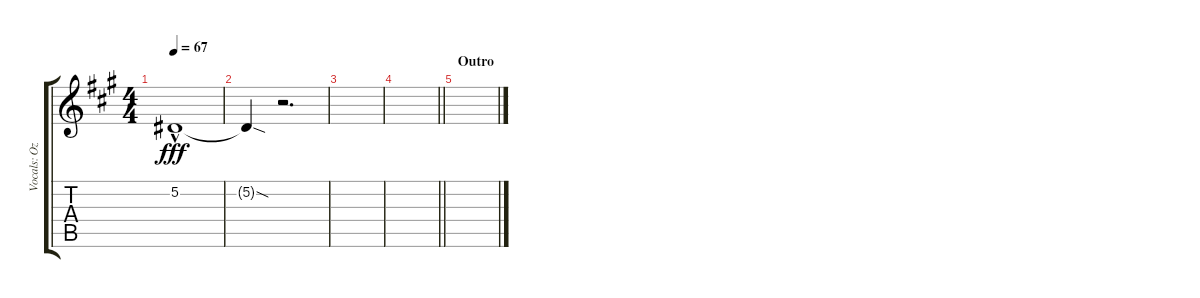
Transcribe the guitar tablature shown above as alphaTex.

\track ("Vocals: Ozzy" "Vocals: Oz") {instrument lead2sawtooth}
\staff {score tabs}
\tuning (Eb4 Bb3 Gb3 Db3 Ab2 Eb2) {hide}
\ts (4 4)
\tempo 67
\clef g2
\ks a
5.2{hac}.1{dy fff} |
5.2{sod t}.4 r.2{d} |
|
\barLineRight lightlight
|
\section ("" "Outro")
